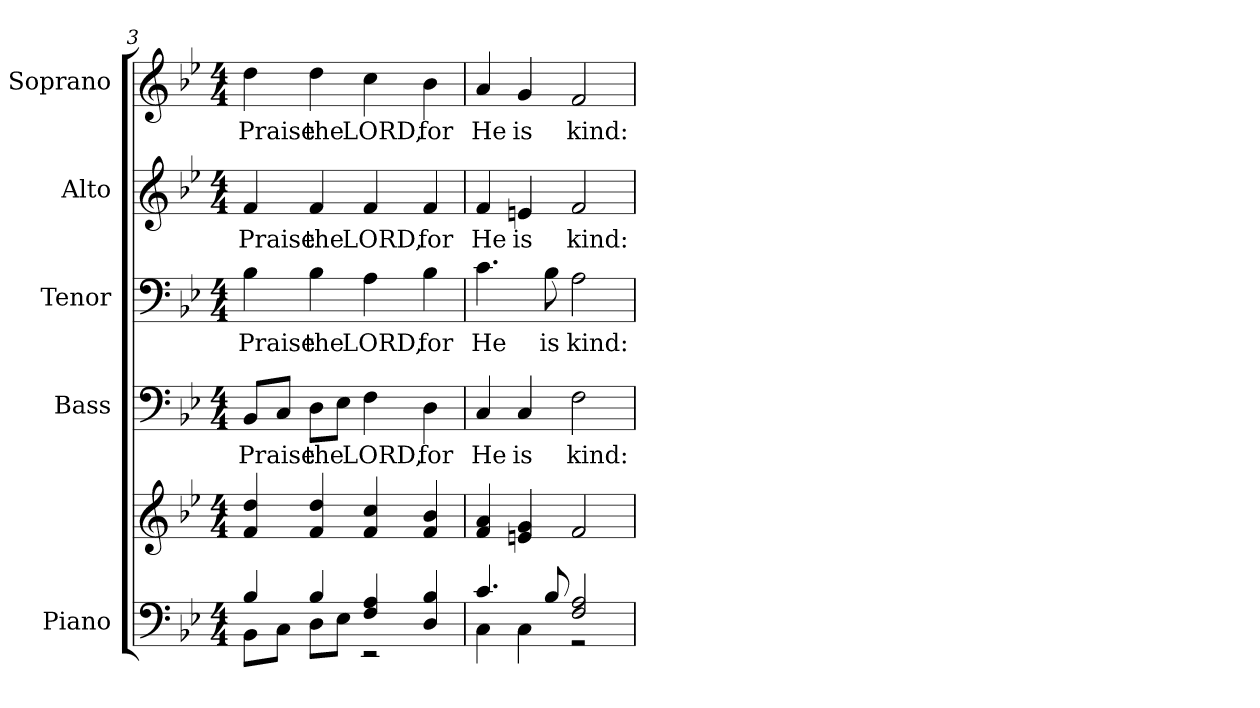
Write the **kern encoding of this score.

**kern	**kern	**kern	**text	**kern	**text	**kern	**text	**kern	**text
*part5	*part5	*part4	*part4	*part3	*part3	*part2	*part2	*part1	*part1
*staff6	*staff5	*staff4	*staff4	*staff3	*staff3	*staff2	*staff2	*staff1	*staff1
*I"Piano	*	*I"Bass	*	*I"Tenor	*	*I"Alto	*	*I"Soprano	*
*I'Pno.	*	*I'B.	*	*I'T.	*	*I'A.	*	*I'S.	*
!!LO:PB:g=z
*clefF4	*clefG2	*clefF4	*	*clefF4	*	*clefG2	*	*clefG2	*
*k[b-e-]	*k[b-e-]	*k[b-e-]	*	*k[b-e-]	*	*k[b-e-]	*	*k[b-e-]	*
*B-:	*B-:	*B-:	*	*B-:	*	*B-:	*	*B-:	*
*M4/4	*M4/4	*M4/4	*	*M4/4	*	*M4/4	*	*M4/4	*
=3	=3	=3	=3	=3	=3	=3	=3	=3	=3
*^	*	*	*	*	*	*	*	*	*
!	!	!	!	!LO:LY:b:color=#000000	!	!	!	!	!	!
!	!	!	!	!	!	!LO:LY:b:color=#000000	!	!	!	!
!	!	!	!	!	!	!	!	!LO:LY:b:color=#000000	!	!
!	!	!	!	!	!	!	!	!	!	!LO:LY:b:color=#000000
4B-i/	8BB-i\L	4fi/ 4ddi	8BB-i/L	Praise	4B-i\	Praise	4fi/	Praise	4ddi\	Praise
.	8Ci\J	.	8Ci/J	.	.	.	.	.	.	.
!	!	!	!	!LO:LY:b:color=#000000	!	!	!	!	!	!
!	!	!	!	!	!	!LO:LY:b:color=#000000	!	!	!	!
!	!	!	!	!	!	!	!	!LO:LY:b:color=#000000	!	!
!	!	!	!	!	!	!	!	!	!	!LO:LY:b:color=#000000
4B-i/	8Di\L	4fi/ 4ddi	8Di\L	the	4B-i\	the	4fi/	the	4ddi\	the
.	8E-i\J	.	8E-i\J	.	.	.	.	.	.	.
!	!	!	!	!LO:LY:b:color=#000000	!	!	!	!	!	!
!	!	!	!	!	!	!LO:LY:b:color=#000000	!	!	!	!
!	!	!	!	!	!	!	!	!LO:LY:b:color=#000000	!	!
!	!	!	!	!	!	!	!	!	!	!LO:LY:b:color=#000000
4Fi/ 4Ai	2r	4fi/ 4cci	4Fi\	LORD,	4Ai\	LORD,	4fi/	LORD,	4cci\	LORD,
!	!	!	!	!LO:LY:b:color=#000000	!	!	!	!	!	!
!	!	!	!	!	!	!LO:LY:b:color=#000000	!	!	!	!
!	!	!	!	!	!	!	!	!LO:LY:b:color=#000000	!	!
!	!	!	!	!	!	!	!	!	!	!LO:LY:b:color=#000000
4Di/ 4B-i	.	4fi/ 4b-i	4Di\	for	4B-i\	for	4fi/	for	4b-i\	for
=4	=4	=4	=4	=4	=4	=4	=4	=4	=4	=4
!	!	!	!	!LO:LY:b:color=#000000	!	!	!	!	!	!
!	!	!	!	!	!	!LO:LY:b:color=#000000	!	!	!	!
!	!	!	!	!	!	!	!	!LO:LY:b:color=#000000	!	!
!	!	!	!	!	!	!	!	!	!	!LO:LY:b:color=#000000
4.ci/	4Ci\	4fi/ 4ai	4Ci/	He	4.ci\	He	4fi/	He	4ai/	He
!	!	!	!	!LO:LY:b:color=#000000	!	!	!	!	!	!
!	!	!	!	!	!	!	!	!LO:LY:b:color=#000000	!	!
!	!	!	!	!	!	!	!	!	!	!LO:LY:b:color=#000000
.	4Ci\	4eni/ 4gi	4Ci/	is	.	.	4eni/	is	4gi/	is
!	!	!	!	!	!	!LO:LY:b:color=#000000	!	!	!	!
8B-i/	.	.	.	.	8B-i\	is	.	.	.	.
!	!	!	!	!LO:LY:b:color=#000000	!	!	!	!	!	!
!	!	!	!	!	!	!LO:LY:b:color=#000000	!	!	!	!
!	!	!	!	!	!	!	!	!LO:LY:b:color=#000000	!	!
!	!	!	!	!	!	!	!	!	!	!LO:LY:b:color=#000000
2Fi/ 2Ai	2r	2fi/	2Fi\	kind:	2Ai\	kind:	2fi/	kind:	2fi/	kind:
*v	*v	*	*	*	*	*	*	*	*	*
=	=	=	=	=	=	=	=	=	=
*-	*-	*-	*-	*-	*-	*-	*-	*-	*-
